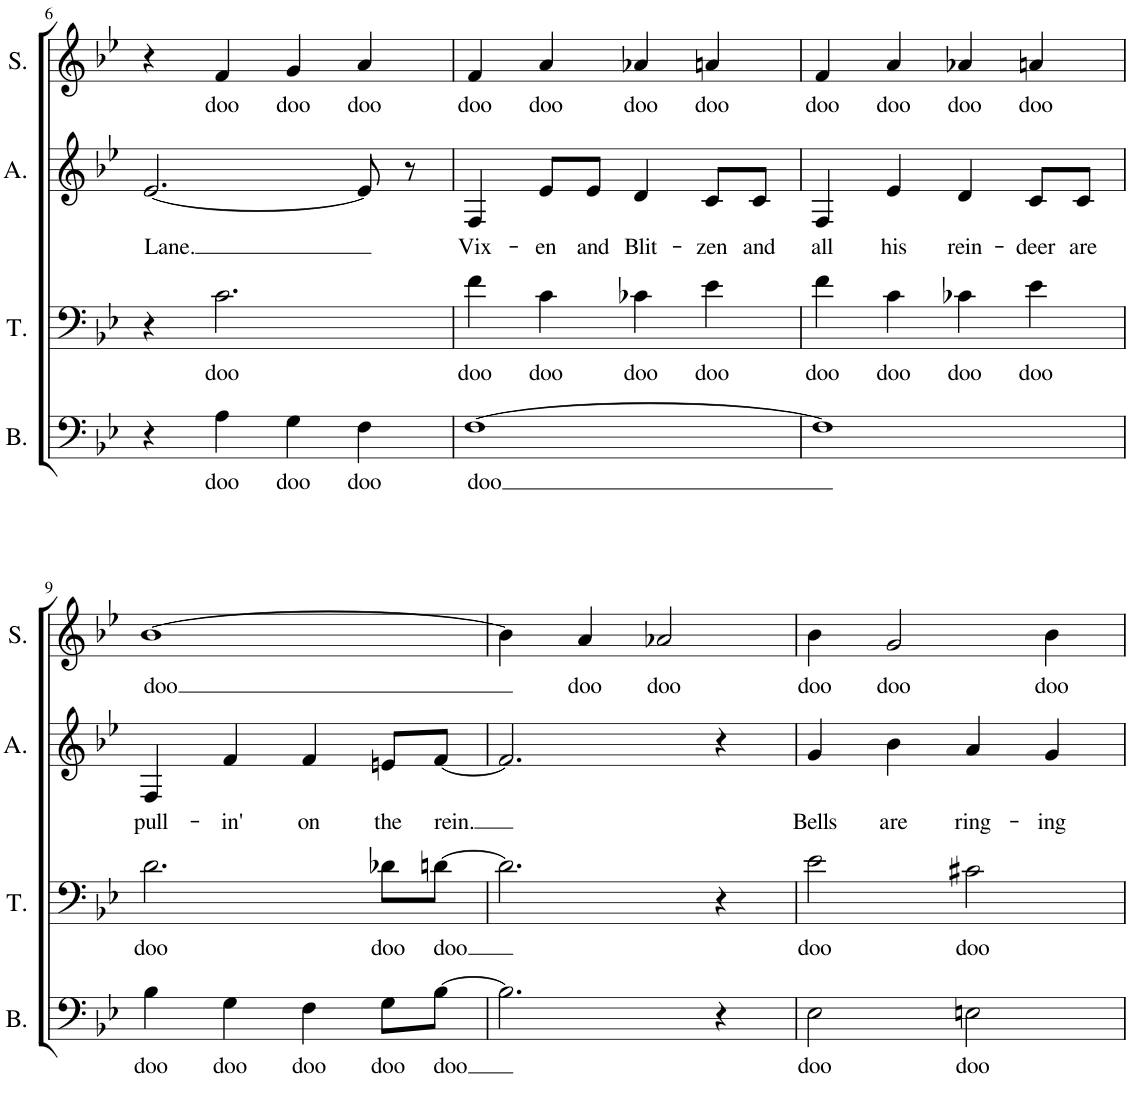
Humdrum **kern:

**kern	**text	**kern	**text	**kern	**text	**kern	**text
*part4	*part4	*part3	*part3	*part2	*part2	*part1	*part1
*staff4	*staff4	*staff3	*staff3	*staff2	*staff2	*staff1	*staff1
*I"Bass	*	*I"Tenor	*	*I"Alto	*	*I"Soprano	*
*I'B.	*	*I'T.	*	*I'A.	*	*I'S.	*
!!LO:PB:g=z
*clefX	*	*clefF4	*	*clefG2	*	*clefG2	*
*k[b-e-]	*	*k[b-e-]	*	*k[b-e-]	*	*k[b-e-]	*
*M4/4	*	*M4/4	*	*M4/4	*	*M4/4	*
=6	=6	=6	=6	=6	=6	=6	=6
!	!	!	!	!	!LO:LY:b	!	!
4r	.	4r	.	[2.e-/	Lane.	4r	.
!	!LO:LY:b	!	!LO:LY:b	!	!	!	!LO:LY:b
4A\	doo	2.c\	doo	.	.	4f/	doo
!	!LO:LY:b	!	!	!	!	!	!LO:LY:b
4G\	doo	.	.	.	.	4g/	doo
!	!LO:LY:b	!	!	!	!	!	!LO:LY:b
4F\	doo	.	.	8e-/]	.	4a/	doo
.	.	.	.	8r	.	.	.
=7	=7	=7	=7	=7	=7	=7	=7
!	!LO:LY:b	!	!LO:LY:b	!	!LO:LY:b	!	!LO:LY:b
[1F	doo	4f\	doo	4F/	Vix-	4f/	doo
!	!	!	!LO:LY:b	!	!LO:LY:b	!	!LO:LY:b
.	.	4c\	doo	8e-/L	-en	4a/	doo
!	!	!	!	!	!LO:LY:b	!	!
.	.	.	.	8e-/J	and	.	.
!	!	!	!LO:LY:b	!	!LO:LY:b	!	!LO:LY:b
.	.	4c-X\	doo	4d/	Blit-	4a-X/	doo
!	!	!	!LO:LY:b	!	!LO:LY:b	!	!LO:LY:b
.	.	4e-\	doo	8c/L	-zen	4an/	doo
!	!	!	!	!	!LO:LY:b	!	!
.	.	.	.	8c/J	and	.	.
=8	=8	=8	=8	=8	=8	=8	=8
!	!	!	!LO:LY:b	!	!LO:LY:b	!	!LO:LY:b
1F]	.	4f\	doo	4F/	all	4f/	doo
!	!	!	!LO:LY:b	!	!LO:LY:b	!	!LO:LY:b
.	.	4c\	doo	4e-/	his	4a/	doo
!	!	!	!LO:LY:b	!	!LO:LY:b	!	!LO:LY:b
.	.	4c-X\	doo	4d/	rein-	4a-X/	doo
!	!	!	!LO:LY:b	!	!LO:LY:b	!	!LO:LY:b
.	.	4e-\	doo	8c/L	-deer	4an/	doo
!	!	!	!	!	!LO:LY:b	!	!
.	.	.	.	8c/J	are	.	.
!!LO:LB:g=z
=9	=9	=9	=9	=9	=9	=9	=9
!	!LO:LY:b	!	!LO:LY:b	!	!LO:LY:b	!	!LO:LY:b
4B-\	doo	2.d\	doo	4F/	pull-	[1b-	doo
!	!LO:LY:b	!	!	!	!LO:LY:b	!	!
4G\	doo	.	.	4f/	-in'	.	.
!	!LO:LY:b	!	!	!	!LO:LY:b	!	!
4F\	doo	.	.	4f/	on	.	.
!	!LO:LY:b	!	!LO:LY:b	!	!LO:LY:b	!	!
8G\L	doo	8d-X\L	doo	8en/L	the	.	.
!	!LO:LY:b	!	!LO:LY:b	!	!LO:LY:b	!	!
[8B-\J	doo	[8dn\J	doo	[8f/J	rein.	.	.
=10	=10	=10	=10	=10	=10	=10	=10
2.B-\]	.	2.d\]	.	2.f/]	.	4b-\]	.
!	!	!	!	!	!	!	!LO:LY:b
.	.	.	.	.	.	4a/	doo
!	!	!	!	!	!	!	!LO:LY:b
.	.	.	.	.	.	2a-X/	doo
4r	.	4r	.	4r	.	.	.
=11	=11	=11	=11	=11	=11	=11	=11
!	!LO:LY:b	!	!LO:LY:b	!	!LO:LY:b	!	!LO:LY:b
2E-\	doo	2e-\	doo	4g/	Bells	4b-\	doo
!	!	!	!	!	!LO:LY:b	!	!LO:LY:b
.	.	.	.	4b-\	are	2g/	doo
!	!LO:LY:b	!	!LO:LY:b	!	!LO:LY:b	!	!
2En\	doo	2c#X\	doo	4a/	ring-	.	.
!	!	!	!	!	!LO:LY:b	!	!LO:LY:b
.	.	.	.	4g/	-ing	4b-\	doo
=	=	=	=	=	=	=	=
*-	*-	*-	*-	*-	*-	*-	*-
